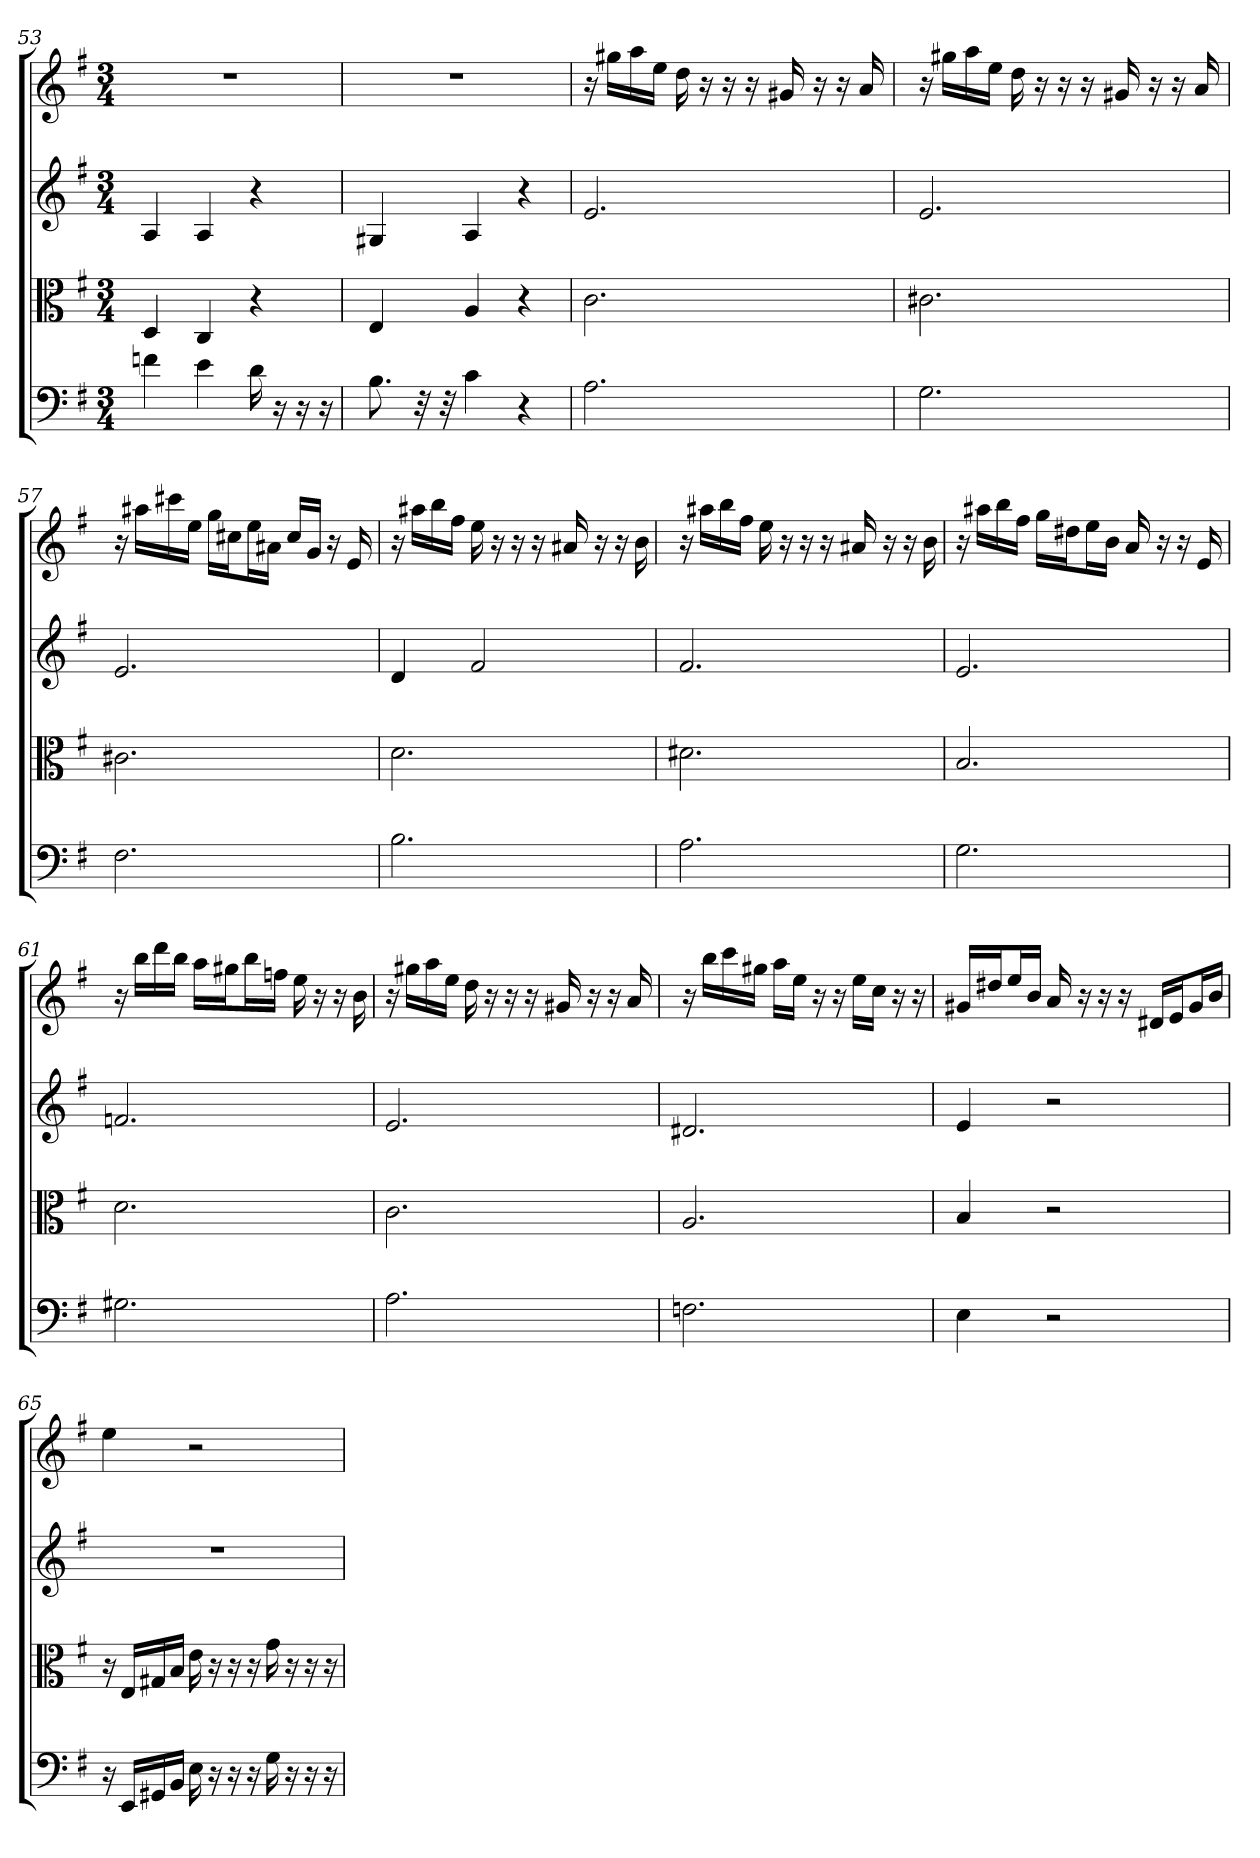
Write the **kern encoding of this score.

**kern	**kern	**kern	**kern
*part4	*part3	*part2	*part1
*staff4	*staff3	*staff2	*staff1
*clefF4	*clefC3	*clefG2	*clefG2
*k[f#]	*k[f#]	*k[f#]	*k[f#]
*G:	*G:	*G:	*G:
*M3/4	*M3/4	*M3/4	*M3/4
=53	=53	=53	=53
4fn	4D	4A	2.r
4e	4C	4A	.
16d	4r	4r	.
16r	.	.	.
16r	.	.	.
16r	.	.	.
=54	=54	=54	=54
8.B	4E	4G#X	2.r
32r	.	.	.
32r	.	.	.
4c	4A	4A	.
4r	4r	4r	.
=55	=55	=55	=55
2.A	2.c	2.e	16r
.	.	.	16gg#X\LL
.	.	.	16aa\
.	.	.	16ee\JJ
.	.	.	16dd
.	.	.	16r
.	.	.	16r
.	.	.	16r
.	.	.	16g#X
.	.	.	16r
.	.	.	16r
.	.	.	16a
=56	=56	=56	=56
2.G	2.c#X	2.e	16r
.	.	.	16gg#X\LL
.	.	.	16aa\
.	.	.	16ee\JJ
.	.	.	16dd
.	.	.	16r
.	.	.	16r
.	.	.	16r
.	.	.	16g#X
.	.	.	16r
.	.	.	16r
.	.	.	16a
=57	=57	=57	=57
2.F#	2.c#X	2.e	16r
.	.	.	16aa#X\LL
.	.	.	16ccc#X\
.	.	.	16ee\JJ
.	.	.	16gg\LL
.	.	.	16cc#X\J
.	.	.	16ee\L
.	.	.	16a#X\JJ
.	.	.	16cc#/LL
.	.	.	16g/JJ
.	.	.	16r
.	.	.	16e
=58	=58	=58	=58
2.B	2.d	4d	16r
.	.	.	16aa#X\LL
.	.	.	16bb\
.	.	.	16ff#\JJ
.	.	2f#	16ee
.	.	.	16r
.	.	.	16r
.	.	.	16r
.	.	.	16a#X
.	.	.	16r
.	.	.	16r
.	.	.	16b
=59	=59	=59	=59
2.A	2.d#X	2.f#	16r
.	.	.	16aa#X\LL
.	.	.	16bb\
.	.	.	16ff#\JJ
.	.	.	16ee
.	.	.	16r
.	.	.	16r
.	.	.	16r
.	.	.	16a#X
.	.	.	16r
.	.	.	16r
.	.	.	16b
=60	=60	=60	=60
2.G	2.B	2.e	16r
.	.	.	16aa#X\LL
.	.	.	16bb\
.	.	.	16ff#\JJ
.	.	.	16gg\LL
.	.	.	16dd#X\J
.	.	.	16ee\L
.	.	.	16b\JJ
.	.	.	16a
.	.	.	16r
.	.	.	16r
.	.	.	16e
=61	=61	=61	=61
2.G#X	2.d	2.fn	16r
.	.	.	16bb\LL
.	.	.	16ddd\
.	.	.	16bb\JJ
.	.	.	16aa\LL
.	.	.	16gg#X\J
.	.	.	16bb\L
.	.	.	16ffn\JJ
.	.	.	16ee
.	.	.	16r
.	.	.	16r
.	.	.	16b
=62	=62	=62	=62
2.A	2.c	2.e	16r
.	.	.	16gg#X\LL
.	.	.	16aa\
.	.	.	16ee\JJ
.	.	.	16dd
.	.	.	16r
.	.	.	16r
.	.	.	16r
.	.	.	16g#X
.	.	.	16r
.	.	.	16r
.	.	.	16a
=63	=63	=63	=63
2.Fn	2.A	2.d#X	16r
.	.	.	16bb\LL
.	.	.	16ccc\
.	.	.	16gg#X\JJ
.	.	.	16aa\LL
.	.	.	16ee\JJ
.	.	.	16r
.	.	.	16r
.	.	.	16ee\LL
.	.	.	16cc\JJ
.	.	.	16r
.	.	.	16r
=64	=64	=64	=64
4E	4B	4e	16g#X/LL
.	.	.	16dd#X/J
.	.	.	16ee/L
.	.	.	16b/JJ
2r	2r	2r	16a
.	.	.	16r
.	.	.	16r
.	.	.	16r
.	.	.	16d#X/LL
.	.	.	16e/J
.	.	.	16g#/L
.	.	.	16b/JJ
=65	=65	=65	=65
16r	16r	2.r	4ee
16EE/LL	16E/LL	.	.
16GG#X/	16G#X/	.	.
16BB/JJ	16B/JJ	.	.
16E	16e	.	2r
16r	16r	.	.
16r	16r	.	.
16r	16r	.	.
16G	16g	.	.
16r	16r	.	.
16r	16r	.	.
16r	16r	.	.
=	=	=	=
*-	*-	*-	*-
